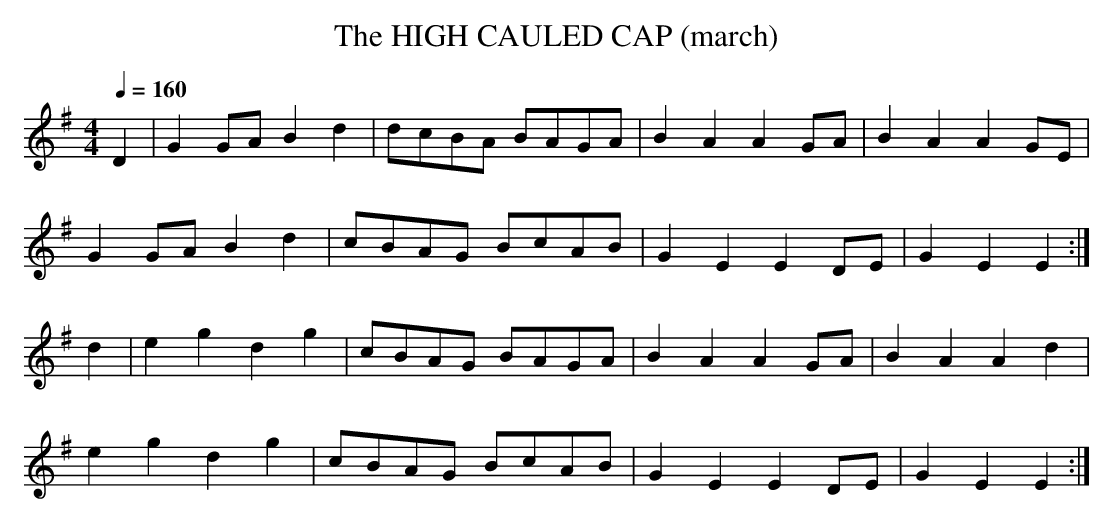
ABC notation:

X:1
T:HIGH CAULED CAP (march), The
Q:1/4=160
M:4/4
L:1/8
K:Em % source key = F
D2|G2GA B2d2|dcBA BAGA|B2A2 A2GA|B2A2 A2GE|
G2GA B2d2|cBAG BcAB|G2E2 E2DE|G2E2E2:|
d2|e2g2 d2g2|cBAG BAGA|B2A2 A2GA|B2A2 A2d2|
e2g2 d2g2|cBAG BcAB|G2E2 E2DE|G2E2E2:|
